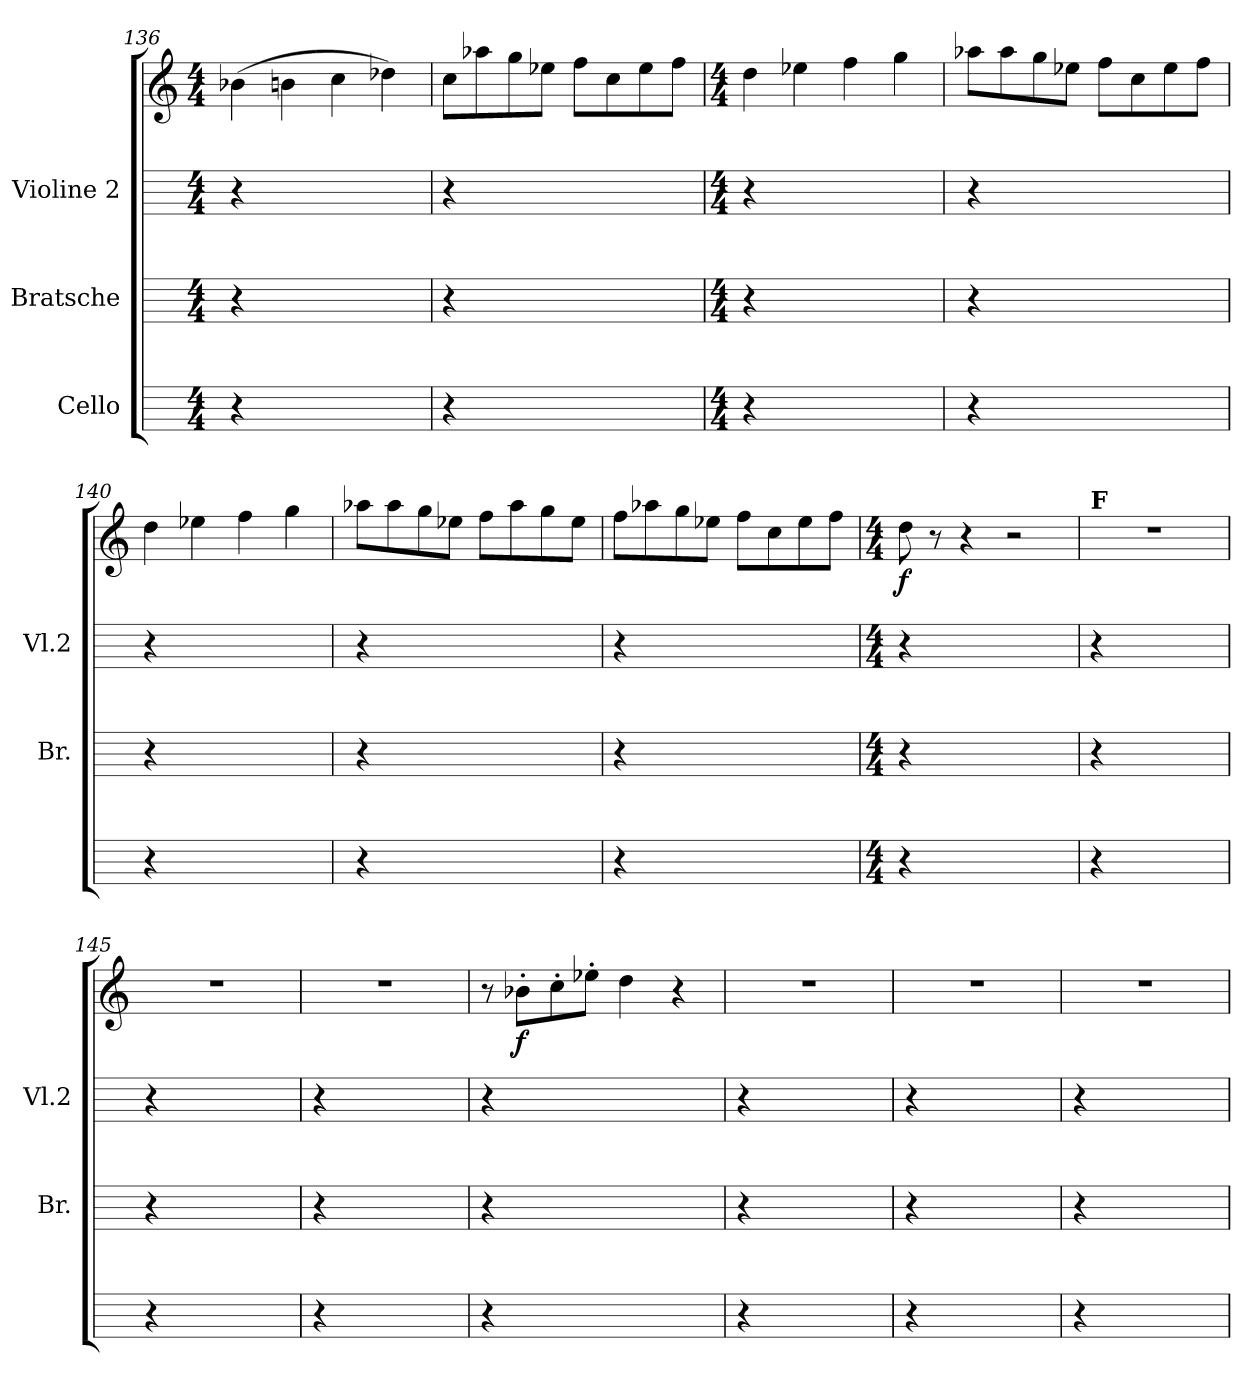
**kern	**kern	**kern	**kern	**dynam
*part4	*part3	*part2	*part1	*part1
*staff4	*staff3	*staff2	*staff1	*staff1
*I"Cello	*I"Bratsche	*I"Violine 2	*	*
*	*I'Br.	*I'Vl.2	*	*
*	*	*	*clefG2	*
*M4/4	*M4/4	*M4/4	*M4/4	*
=136	=136	=136	=136	=136
4r	4r	4r	(>4b-	.
2.ryy	2.ryy	2.ryy	4bn	.
.	.	.	4cc	.
.	.	.	4dd-)	.
=137	=137	=137	=137	=137
4r	4r	4r	8ccL	.
.	.	.	8aa-	.
2.ryy	2.ryy	2.ryy	8gg	.
.	.	.	8ee-J	.
.	.	.	8ffL	.
.	.	.	8cc	.
.	.	.	8ee-	.
.	.	.	8ffJ	.
=138	=138	=138	=138	=138
*M4/4	*M4/4	*M4/4	*M4/4	*
4r	4r	4r	4dd	.
2.ryy	2.ryy	2.ryy	4ee-	.
.	.	.	4ff	.
.	.	.	4gg	.
=139	=139	=139	=139	=139
4r	4r	4r	8aa-L	.
.	.	.	8aa-	.
2.ryy	2.ryy	2.ryy	8gg	.
.	.	.	8ee-J	.
.	.	.	8ffL	.
.	.	.	8cc	.
.	.	.	8ee-	.
.	.	.	8ffJ	.
=140	=140	=140	=140	=140
4r	4r	4r	4dd	.
2.ryy	2.ryy	2.ryy	4ee-	.
.	.	.	4ff	.
.	.	.	4gg	.
=141	=141	=141	=141	=141
4r	4r	4r	8aa-L	.
.	.	.	8aa-	.
2.ryy	2.ryy	2.ryy	8gg	.
.	.	.	8ee-J	.
.	.	.	8ffL	.
.	.	.	8aa-	.
.	.	.	8gg	.
.	.	.	8ee-J	.
=142	=142	=142	=142	=142
4r	4r	4r	8ffL	.
.	.	.	8aa-	.
2.ryy	2.ryy	2.ryy	8gg	.
.	.	.	8ee-J	.
.	.	.	8ffL	.
.	.	.	8cc	.
.	.	.	8ee-	.
.	.	.	8ffJ	.
=143	=143	=143	=143	=143
*M4/4	*M4/4	*M4/4	*M4/4	*
!	!	!	!	!LO:DY:b
4r	4r	4r	8dd	f
.	.	.	8r	.
2.ryy	2.ryy	2.ryy	4r	.
.	.	.	2r	.
=144	=144	=144	=144	=144
!	!	!	!LO:TX:a:B:t=F	!
4r	4r	4r	1r	.
2.ryy	2.ryy	2.ryy	.	.
=145	=145	=145	=145	=145
4r	4r	4r	1r	.
2.ryy	2.ryy	2.ryy	.	.
=146	=146	=146	=146	=146
4r	4r	4r	1r	.
2.ryy	2.ryy	2.ryy	.	.
=147	=147	=147	=147	=147
4r	4r	4r	8r	.
!	!	!	!	!LO:DY:b
.	.	.	8b-'L	f
2.ryy	2.ryy	2.ryy	8cc'	.
.	.	.	8ee-'J	.
.	.	.	4dd	.
.	.	.	4r	.
=148	=148	=148	=148	=148
4r	4r	4r	1r	.
2.ryy	2.ryy	2.ryy	.	.
=149	=149	=149	=149	=149
4r	4r	4r	1r	.
2.ryy	2.ryy	2.ryy	.	.
=150	=150	=150	=150	=150
4r	4r	4r	1r	.
2.ryy	2.ryy	2.ryy	.	.
=	=	=	=	=
*-	*-	*-	*-	*-
